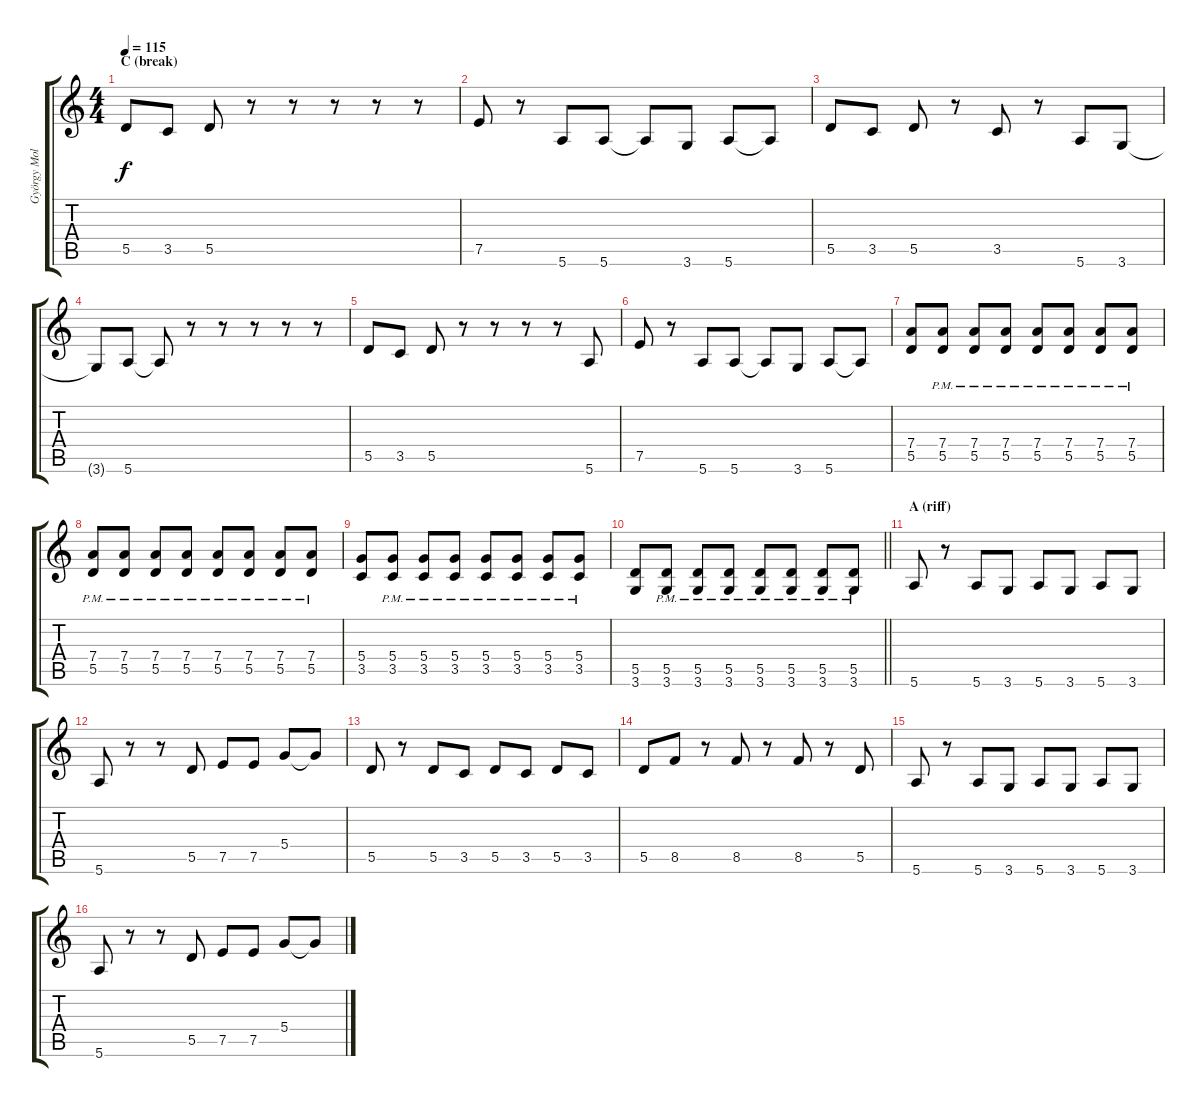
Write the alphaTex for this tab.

\track ("György Molnár \"Elefant\" (Guitar)" "György Mol") {instrument overdrivenguitar}
\staff {score tabs}
\tuning (E4 B3 G3 D3 A2 E2) {hide}
\ts (4 4)
\section ("" "C (break)")
\tempo 115
\clef g2
\ks c
5.5.8{dy f} 3.5.8 5.5.8 r.8 r.8 r.8 r.8 r.8 |
7.5.8 r.8 5.6.8 5.6.8 5.6{t}.8 3.6.8 5.6.8 5.6{t}.8 |
5.5.8 3.5.8 5.5.8 r.8 3.5.8 r.8 5.6.8 3.6.8 |
3.6{t}.8 5.6.8 5.6{t}.8 r.8 r.8 r.8 r.8 r.8 |
5.5.8 3.5.8 5.5.8 r.8 r.8 r.8 r.8 5.6.8 |
7.5.8 r.8 5.6.8 5.6.8 5.6{t}.8 3.6.8 5.6.8 5.6{t}.8 |
(7.4 5.5).8 (7.4 5.5{pm}).8 (7.4{pm} 5.5{pm}).8 (7.4{pm} 5.5{pm}).8 (7.4{pm} 5.5{pm}).8 (7.4{pm} 5.5{pm}).8 (7.4{pm} 5.5{pm}).8 (7.4{pm} 5.5{pm}).8 |
(7.4{pm} 5.5{pm}).8 (7.4{pm} 5.5{pm}).8 (7.4{pm} 5.5{pm}).8 (7.4{pm} 5.5{pm}).8 (7.4{pm} 5.5{pm}).8 (7.4{pm} 5.5{pm}).8 (7.4{pm} 5.5{pm}).8 (7.4{pm} 5.5{pm}).8 |
(5.4 3.5).8 (5.4{pm} 3.5{pm}).8 (5.4{pm} 3.5{pm}).8 (5.4{pm} 3.5{pm}).8 (5.4{pm} 3.5{pm}).8 (5.4{pm} 3.5{pm}).8 (5.4{pm} 3.5{pm}).8 (5.4{pm} 3.5{pm}).8 |
\barLineRight lightlight
(5.5 3.6).8 (5.5{pm} 3.6{pm}).8 (5.5{pm} 3.6{pm}).8 (5.5{pm} 3.6{pm}).8 (5.5{pm} 3.6{pm}).8 (5.5{pm} 3.6{pm}).8 (5.5{pm} 3.6{pm}).8 (5.5{pm} 3.6{pm}).8 |
\section ("" "A (riff)")
5.6.8 r.8 5.6.8 3.6.8 5.6.8 3.6.8 5.6.8 3.6.8 |
5.6.8 r.8 r.8 5.5.8 7.5.8 7.5.8 5.4.8 5.4{t}.8 |
5.5.8 r.8 5.5.8 3.5.8 5.5.8 3.5.8 5.5.8 3.5.8 |
5.5.8 8.5.8 r.8 8.5.8 r.8 8.5.8 r.8 5.5.8 |
5.6.8 r.8 5.6.8 3.6.8 5.6.8 3.6.8 5.6.8 3.6.8 |
5.6.8 r.8 r.8 5.5.8 7.5.8 7.5.8 5.4.8 5.4{t}.8
